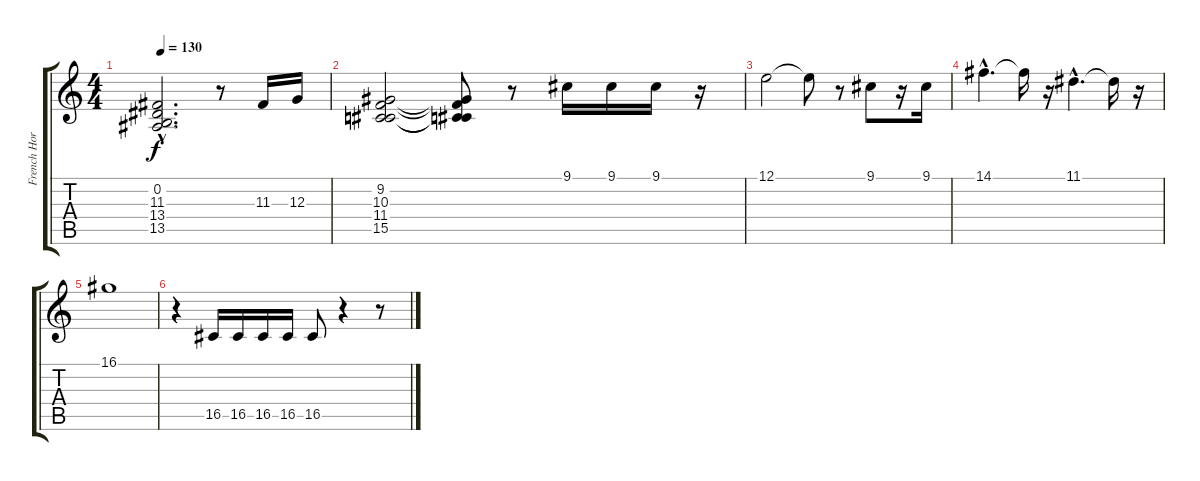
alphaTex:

\track ("French Horn" "French Hor") {instrument frenchhorn}
\staff {score tabs}
\tuning (E4 B3 G3 D3 A2 E2) {hide}
\ts (4 4)
\tempo 130
\clef g2
\ks c
(0.2{hac} 11.3{hac} 13.4{hac} 13.5{hac}).2{d dy f} r.8 11.3.16 12.3.16 |
(9.2 10.3 11.4 15.5).2 (9.2{t} 10.3{t} 11.4{t} 15.5{t}).8 r.8 9.1.16 9.1.16 9.1.16 r.16 |
12.1.2 12.1{t}.8 r.8 9.1.8 r.16 9.1.16 |
14.1{hac}.4{d} 14.1{t}.16 r.16 11.1{hac}.4{d} 11.1{t}.16 r.16 |
16.1.1 |
r.4 16.5.16 16.5.16 16.5.16 16.5.16 16.5.8 r.4 r.8
